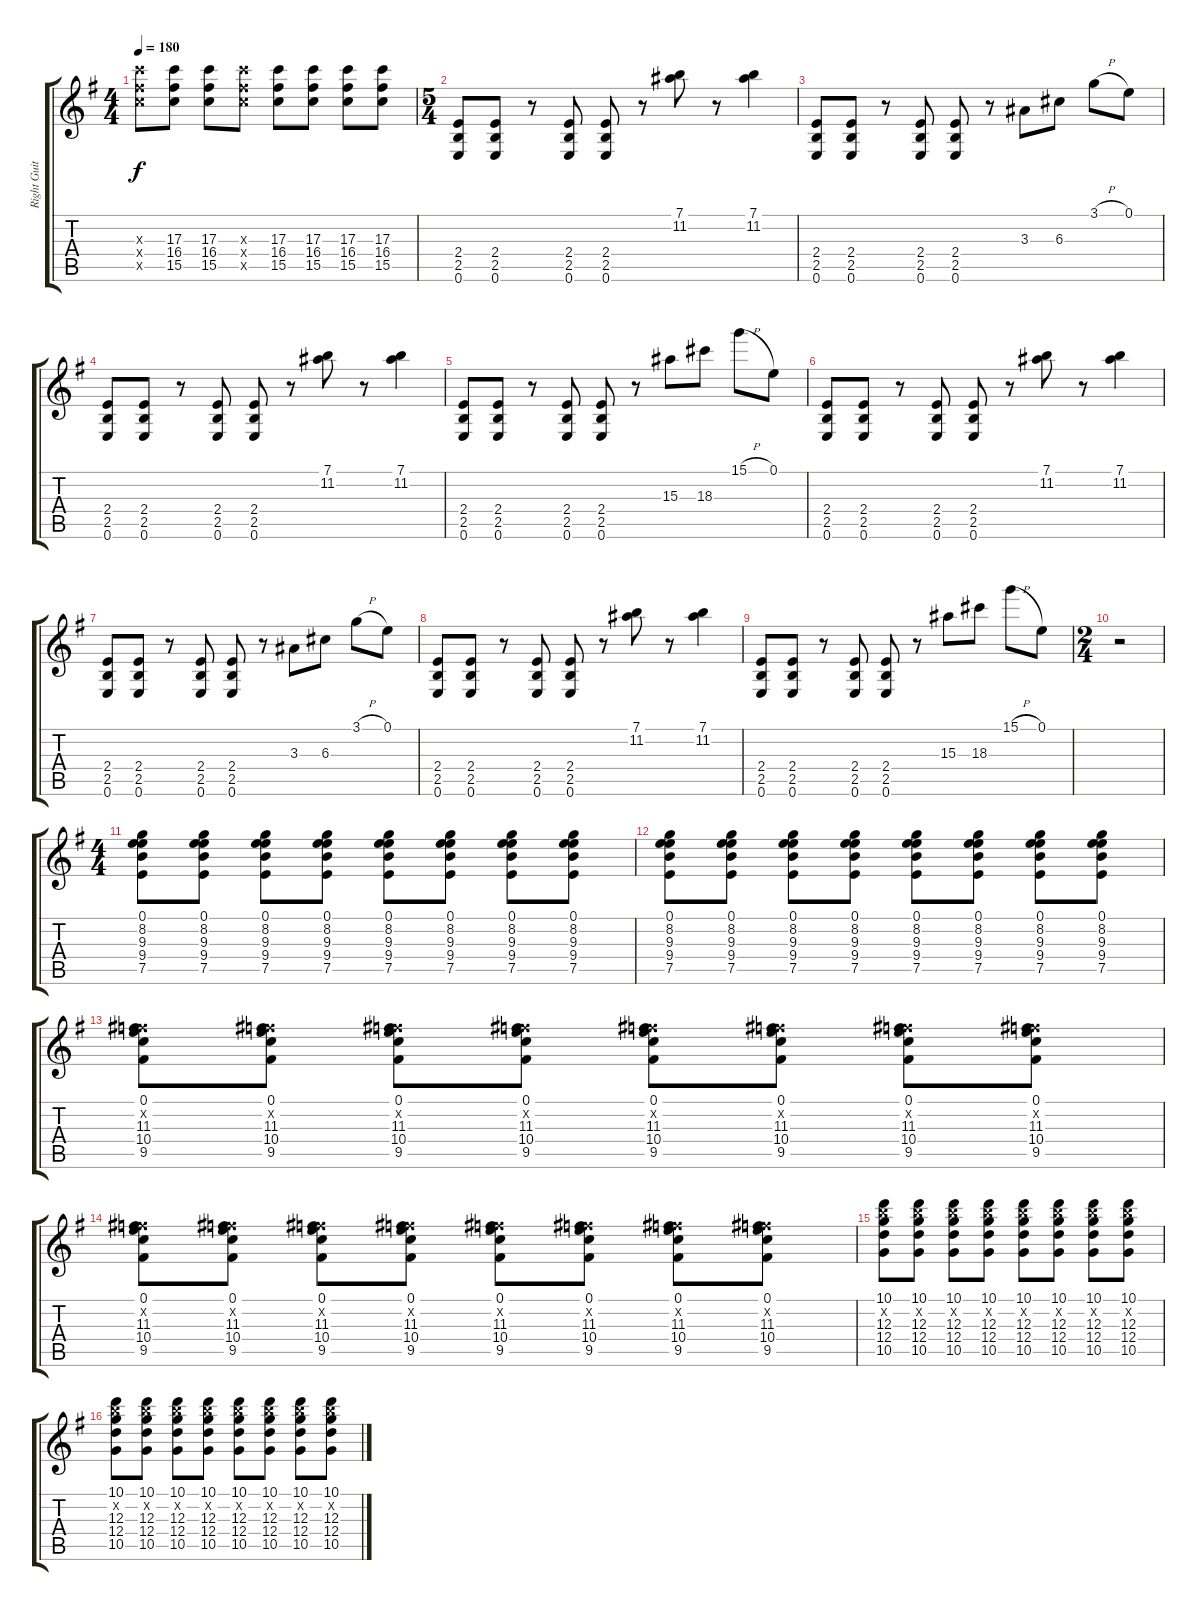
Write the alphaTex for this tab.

\track ("Right Guitar" "Right Guit") {instrument distortionguitar}
\staff {score tabs}
\tuning (E4 B3 G3 D3 A2 E2) {hide}
\ts (4 4)
\tempo 180
\clef g2
\ks g
(17.3{x} 16.4{x} 15.5{x}).8{dy f} (17.3 16.4 15.5).8 (17.3 16.4 15.5).8 (17.3{x} 16.4{x} 15.5{x}).8 (17.3 16.4 15.5).8 (17.3 16.4 15.5).8 (17.3 16.4 15.5).8 (17.3 16.4 15.5).8 |
\ts (5 4)
(2.4 2.5 0.6).8 (2.4 2.5 0.6).8 r.8 (2.4 2.5 0.6).8 (2.4 2.5 0.6).8 r.8 (7.1 11.2).8 r.8 (7.1 11.2).4 |
(2.4 2.5 0.6).8 (2.4 2.5 0.6).8 r.8 (2.4 2.5 0.6).8 (2.4 2.5 0.6).8 r.8 3.3.8 6.3.8 3.1{h}.8 0.1.8 |
(2.4 2.5 0.6).8 (2.4 2.5 0.6).8 r.8 (2.4 2.5 0.6).8 (2.4 2.5 0.6).8 r.8 (7.1 11.2).8 r.8 (7.1 11.2).4 |
(2.4 2.5 0.6).8 (2.4 2.5 0.6).8 r.8 (2.4 2.5 0.6).8 (2.4 2.5 0.6).8 r.8 15.3.8 18.3.8 15.1{h}.8 0.1.8 |
(2.4 2.5 0.6).8 (2.4 2.5 0.6).8 r.8 (2.4 2.5 0.6).8 (2.4 2.5 0.6).8 r.8 (7.1 11.2).8 r.8 (7.1 11.2).4 |
(2.4 2.5 0.6).8 (2.4 2.5 0.6).8 r.8 (2.4 2.5 0.6).8 (2.4 2.5 0.6).8 r.8 3.3.8 6.3.8 3.1{h}.8 0.1.8 |
(2.4 2.5 0.6).8 (2.4 2.5 0.6).8 r.8 (2.4 2.5 0.6).8 (2.4 2.5 0.6).8 r.8 (7.1 11.2).8 r.8 (7.1 11.2).4 |
(2.4 2.5 0.6).8 (2.4 2.5 0.6).8 r.8 (2.4 2.5 0.6).8 (2.4 2.5 0.6).8 r.8 15.3.8 18.3.8 15.1{h}.8 0.1.8 |
\ts (2 4)
r.2 |
\ts (4 4)
(0.1 8.2 9.3 9.4 7.5).8 (0.1 8.2 9.3 9.4 7.5).8 (0.1 8.2 9.3 9.4 7.5).8 (0.1 8.2 9.3 9.4 7.5).8 (0.1 8.2 9.3 9.4 7.5).8 (0.1 8.2 9.3 9.4 7.5).8 (0.1 8.2 9.3 9.4 7.5).8 (0.1 8.2 9.3 9.4 7.5).8 |
(0.1 8.2 9.3 9.4 7.5).8 (0.1 8.2 9.3 9.4 7.5).8 (0.1 8.2 9.3 9.4 7.5).8 (0.1 8.2 9.3 9.4 7.5).8 (0.1 8.2 9.3 9.4 7.5).8 (0.1 8.2 9.3 9.4 7.5).8 (0.1 8.2 9.3 9.4 7.5).8 (0.1 8.2 9.3 9.4 7.5).8 |
(0.1 6.2{x} 11.3 10.4 9.5).8 (0.1 6.2{x} 11.3 10.4 9.5).8 (0.1 6.2{x} 11.3 10.4 9.5).8 (0.1 6.2{x} 11.3 10.4 9.5).8 (0.1 6.2{x} 11.3 10.4 9.5).8 (0.1 6.2{x} 11.3 10.4 9.5).8 (0.1 6.2{x} 11.3 10.4 9.5).8 (0.1 6.2{x} 11.3 10.4 9.5).8 |
(0.1 6.2{x} 11.3 10.4 9.5).8 (0.1 6.2{x} 11.3 10.4 9.5).8 (0.1 6.2{x} 11.3 10.4 9.5).8 (0.1 6.2{x} 11.3 10.4 9.5).8 (0.1 6.2{x} 11.3 10.4 9.5).8 (0.1 6.2{x} 11.3 10.4 9.5).8 (0.1 6.2{x} 11.3 10.4 9.5).8 (0.1 6.2{x} 11.3 10.4 9.5).8 |
(10.1 12.2{x} 12.3 12.4 10.5).8 (10.1 12.2{x} 12.3 12.4 10.5).8 (10.1 12.2{x} 12.3 12.4 10.5).8 (10.1 12.2{x} 12.3 12.4 10.5).8 (10.1 12.2{x} 12.3 12.4 10.5).8 (10.1 12.2{x} 12.3 12.4 10.5).8 (10.1 12.2{x} 12.3 12.4 10.5).8 (10.1 12.2{x} 12.3 12.4 10.5).8 |
(10.1 12.2{x} 12.3 12.4 10.5).8 (10.1 12.2{x} 12.3 12.4 10.5).8 (10.1 12.2{x} 12.3 12.4 10.5).8 (10.1 12.2{x} 12.3 12.4 10.5).8 (10.1 12.2{x} 12.3 12.4 10.5).8 (10.1 12.2{x} 12.3 12.4 10.5).8 (10.1 12.2{x} 12.3 12.4 10.5).8 (10.1 12.2{x} 12.3 12.4 10.5).8
